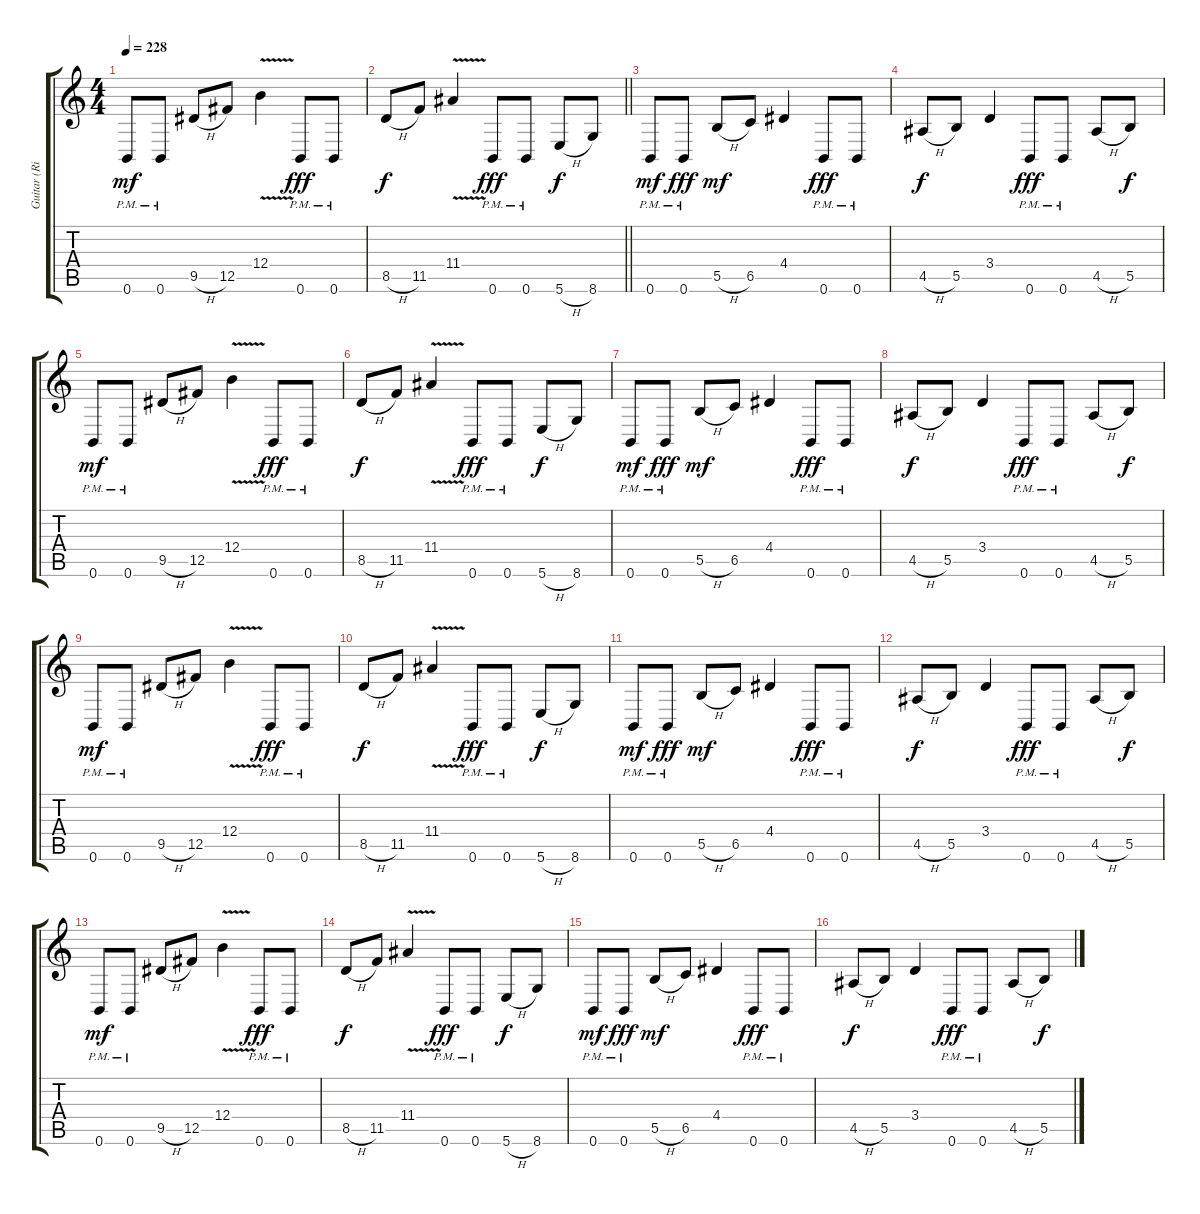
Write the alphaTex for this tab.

\track ("Guitar (Right)" "Guitar (Ri") {instrument distortionguitar}
\staff {score tabs}
\tuning (Db4 Ab3 E3 B2 Gb2 B1) {hide}
\ts (4 4)
\tempo 228
\clef g2
\ks c
0.6{pm}.8{dy mf} 0.6{pm}.8 9.5{h}.8 12.5.8 12.4{v}.4 0.6{pm}.8{dy fff} 0.6{pm}.8 |
\barLineRight lightlight
8.5{h}.8{dy f} 11.5.8 11.4{v}.4 0.6{pm}.8{dy fff} 0.6{pm}.8 5.6{h}.8{dy f} 8.6.8 |
0.6{pm}.8{dy mf} 0.6{pm}.8{dy fff} 5.5{h}.8{dy mf} 6.5.8 4.4.4 0.6{pm}.8{dy fff} 0.6{pm}.8 |
4.5{h}.8{dy f} 5.5.8 3.4.4 0.6{pm}.8{dy fff} 0.6{pm}.8 4.5{h}.8 5.5.8{dy f} |
0.6{pm}.8{dy mf} 0.6{pm}.8 9.5{h}.8 12.5.8 12.4{v}.4 0.6{pm}.8{dy fff} 0.6{pm}.8 |
8.5{h}.8{dy f} 11.5.8 11.4{v}.4 0.6{pm}.8{dy fff} 0.6{pm}.8 5.6{h}.8{dy f} 8.6.8 |
0.6{pm}.8{dy mf} 0.6{pm}.8{dy fff} 5.5{h}.8{dy mf} 6.5.8 4.4.4 0.6{pm}.8{dy fff} 0.6{pm}.8 |
4.5{h}.8{dy f} 5.5.8 3.4.4 0.6{pm}.8{dy fff} 0.6{pm}.8 4.5{h}.8 5.5.8{dy f} |
0.6{pm}.8{dy mf} 0.6{pm}.8 9.5{h}.8 12.5.8 12.4{v}.4 0.6{pm}.8{dy fff} 0.6{pm}.8 |
8.5{h}.8{dy f} 11.5.8 11.4{v}.4 0.6{pm}.8{dy fff} 0.6{pm}.8 5.6{h}.8{dy f} 8.6.8 |
0.6{pm}.8{dy mf} 0.6{pm}.8{dy fff} 5.5{h}.8{dy mf} 6.5.8 4.4.4 0.6{pm}.8{dy fff} 0.6{pm}.8 |
4.5{h}.8{dy f} 5.5.8 3.4.4 0.6{pm}.8{dy fff} 0.6{pm}.8 4.5{h}.8 5.5.8{dy f} |
0.6{pm}.8{dy mf} 0.6{pm}.8 9.5{h}.8 12.5.8 12.4{v}.4 0.6{pm}.8{dy fff} 0.6{pm}.8 |
8.5{h}.8{dy f} 11.5.8 11.4{v}.4 0.6{pm}.8{dy fff} 0.6{pm}.8 5.6{h}.8{dy f} 8.6.8 |
0.6{pm}.8{dy mf} 0.6{pm}.8{dy fff} 5.5{h}.8{dy mf} 6.5.8 4.4.4 0.6{pm}.8{dy fff} 0.6{pm}.8 |
4.5{h}.8{dy f} 5.5.8 3.4.4 0.6{pm}.8{dy fff} 0.6{pm}.8 4.5{h}.8 5.5.8{dy f}
